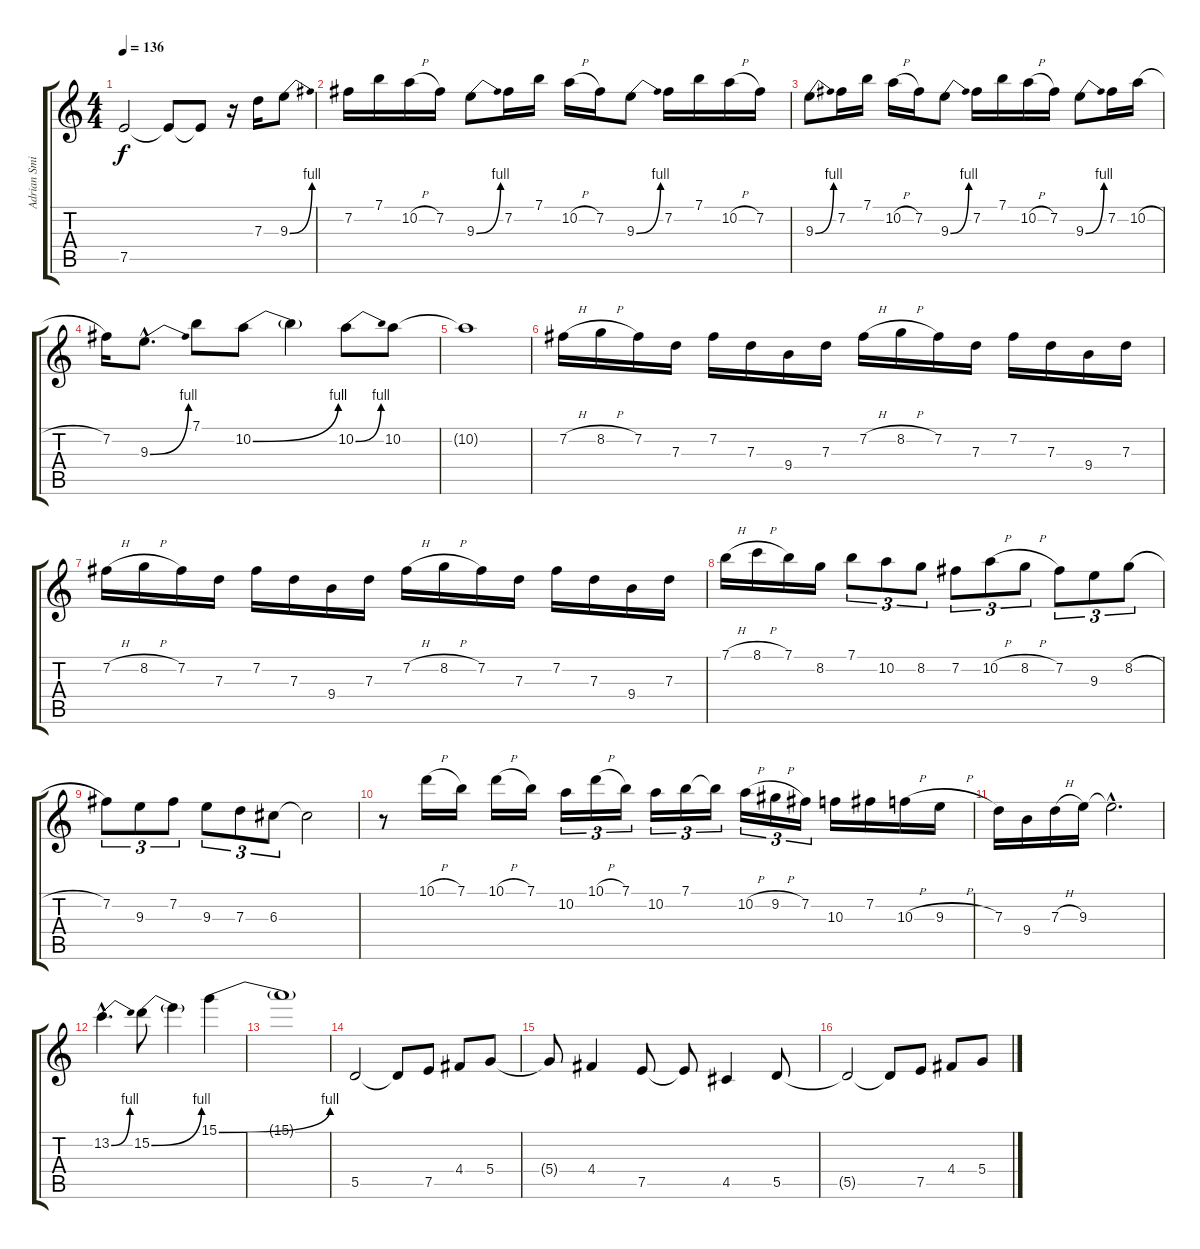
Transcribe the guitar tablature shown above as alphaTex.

\track ("Adrian Smith" "Adrian Smi") {instrument distortionguitar}
\staff {score tabs}
\tuning (E4 B3 G3 D3 A2 E2) {hide}
\ts (4 4)
\tempo 136
\clef g2
\ks c
7.5{t}.2{dy f} 7.5{t}.8 7.5{t}.8 r.16 7.3.16 9.3{be (bend 0 0 60 4)}.8 |
7.2.16 7.1.16 10.2{h}.16 7.2.16 9.3{be (bend 0 0 60 4)}.8 7.2.16 7.1.16 10.2{h}.16 7.2.16 9.3{be (bend 0 0 60 4)}.8 7.2.16 7.1.16 10.2{h}.16 7.2.16 |
9.3{be (bend 0 0 60 4)}.8 7.2.16 7.1.16 10.2{h}.16 7.2.16 9.3{be (bend 0 0 60 4)}.8 7.2.16 7.1.16 10.2{h}.16 7.2.16 9.3{be (bend 0 0 60 4)}.8 7.2.16 10.2{h}.16 |
7.2.16 9.3{be (bend 0 0 60 4) hac}.8{d} 7.1.8 10.2{be (bend 0 0 60 4)}.8 10.2{t}.4 10.2{be (bend 0 0 60 4)}.8 10.2.8 |
10.2{t}.1 |
7.2{h}.16 8.2{h}.16 7.2.16 7.3.16 7.2.16 7.3.16 9.4.16 7.3.16 7.2{h}.16 8.2{h}.16 7.2.16 7.3.16 7.2.16 7.3.16 9.4.16 7.3.16 |
7.2{h}.16 8.2{h}.16 7.2.16 7.3.16 7.2.16 7.3.16 9.4.16 7.3.16 7.2{h}.16 8.2{h}.16 7.2.16 7.3.16 7.2.16 7.3.16 9.4.16 7.3.16 |
7.1{h}.16 8.1{h}.16 7.1.16 8.2.16 7.1.8{tu (3 2)} 10.2.8{tu (3 2)} 8.2.8{tu (3 2)} 7.2.8{tu (3 2)} 10.2{h}.8{tu (3 2)} 8.2{h}.8{tu (3 2)} 7.2.8{tu (3 2)} 9.3.8{tu (3 2)} 8.2{h}.8{tu (3 2)} |
7.2.8{tu (3 2)} 9.3.8{tu (3 2)} 7.2.8{tu (3 2)} 9.3.8{tu (3 2)} 7.3.8{tu (3 2)} 6.3.8{tu (3 2)} 6.3{t}.2 |
r.8 10.1{h}.16 7.1.16 10.1{h}.16 7.1.16 10.2.16{tu (3 2)} 10.1{h}.16{tu (3 2)} 7.1.16{tu (3 2)} 10.2.16{tu (3 2)} 7.1.16{tu (3 2)} 7.1{t}.16{tu (3 2)} 10.2{h}.16{tu (3 2)} 9.2{h}.16{tu (3 2)} 7.2.16{tu (3 2)} 10.3.16 7.2.16 10.3{h}.16 9.3{h}.16 |
7.3.16 9.4.16 7.3{h}.16 9.3.16 9.3{hac t}.2{d} |
13.2{be (bend 0 0 60 4) hac}.4{d} 15.2{be (bend 0 0 60 4)}.8 15.2{t}.4 15.1{be (bend 0 0 60 4)}.4 |
15.1{t}.1 |
5.5.2{volume 14} 5.5{t}.8 7.5.8 4.4.8 5.4.8 |
5.4{t}.8 4.4.4 7.5.8 7.5{t}.8 4.5.4 5.5.8 |
5.5{t}.2 5.5{t}.8 7.5.8 4.4.8 5.4.8
